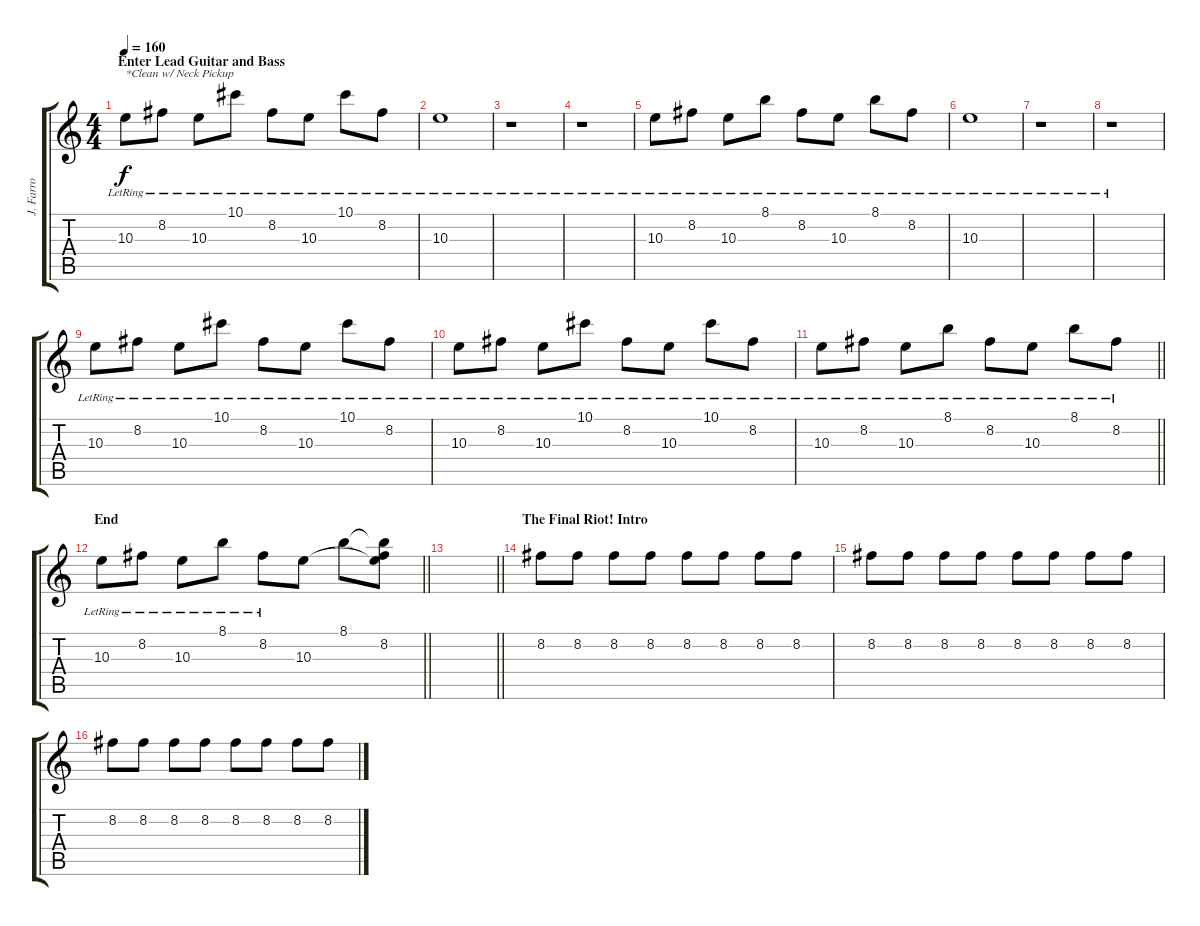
\track ("J. Farro" "J. Farro") {instrument distortionguitar}
\staff {score tabs}
\tuning (Eb4 Bb3 Gb3 Db3 Ab2 Db2) {hide}
\ts (4 4)
\section ("" "Enter Lead Guitar and Bass")
\tempo 160
\clef g2
\ks c
10.3{lr}.8{txt "*Clean w/ Neck Pickup" dy f volume 12 instrument electricguitarjazz} 8.2{lr}.8 10.3{lr}.8 10.1{lr}.8 8.2{lr}.8 10.3{lr}.8 10.1{lr}.8 8.2{lr}.8 |
10.3{lr}.1 |
r.1 |
r.1 |
10.3{lr}.8 8.2{lr}.8 10.3{lr}.8 8.1{lr}.8 8.2{lr}.8 10.3{lr}.8 8.1{lr}.8 8.2{lr}.8 |
10.3{lr}.1 |
r.1 |
r.1 |
10.3{lr}.8 8.2{lr}.8 10.3{lr}.8 10.1{lr}.8 8.2{lr}.8 10.3{lr}.8 10.1{lr}.8 8.2{lr}.8 |
10.3{lr}.8 8.2{lr}.8 10.3{lr}.8 10.1{lr}.8 8.2{lr}.8 10.3{lr}.8 10.1{lr}.8 8.2{lr}.8 |
\barLineRight lightlight
10.3{lr}.8 8.2{lr}.8 10.3{lr}.8 8.1{lr}.8 8.2{lr}.8 10.3{lr}.8 8.1{lr}.8 8.2{lr}.8 |
\section ("" "End")
\barLineRight lightlight
10.3{lr}.8 8.2{lr}.8 10.3{lr}.8 8.1{lr}.8 8.2{lr}.8 10.3.8 8.1.8 (8.1{t} 8.2 10.3{t}).8 |
\barLineRight lightlight
|
\section ("" "The Final Riot! Intro")
8.2.8{volume 16 instrument distortionguitar} 8.2.8 8.2.8 8.2.8 8.2.8 8.2.8 8.2.8 8.2.8 |
8.2.8 8.2.8 8.2.8 8.2.8 8.2.8 8.2.8 8.2.8 8.2.8 |
8.2.8 8.2.8 8.2.8 8.2.8 8.2.8 8.2.8 8.2.8 8.2.8
